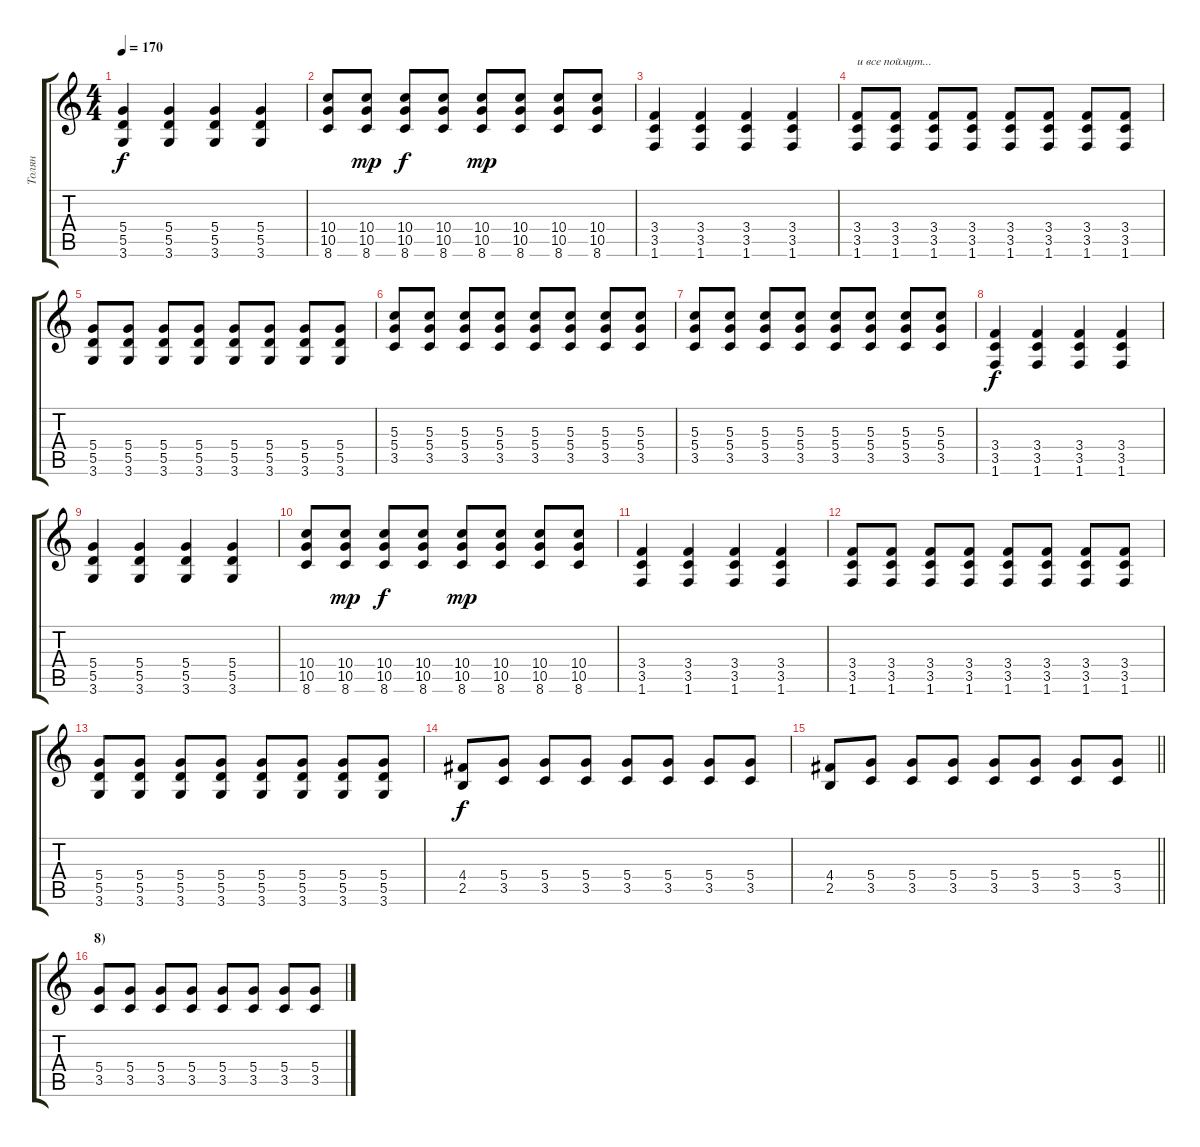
\track ("Толян" "Толян") {instrument overdrivenguitar}
\staff {score tabs}
\tuning (E4 B3 G3 D3 A2 E2) {hide}
\ts (4 4)
\tempo 170
\clef g2
\ks c
(5.4 5.5 3.6).4{dy f} (5.4 5.5 3.6).4 (5.4 5.5 3.6).4 (5.4 5.5 3.6).4 |
(10.4 10.5 8.6).8 (10.4 10.5 8.6).8{dy mp} (10.4 10.5 8.6).8{dy f} (10.4 10.5 8.6).8 (10.4 10.5 8.6).8{dy mp} (10.4 10.5 8.6).8 (10.4 10.5 8.6).8 (10.4 10.5 8.6).8 |
(3.4 3.5 1.6).4 (3.4 3.5 1.6).4 (3.4 3.5 1.6).4 (3.4 3.5 1.6).4 |
(3.4 3.5 1.6).8{txt "и все поймут..."} (3.4 3.5 1.6).8 (3.4 3.5 1.6).8 (3.4 3.5 1.6).8 (3.4 3.5 1.6).8 (3.4 3.5 1.6).8 (3.4 3.5 1.6).8 (3.4 3.5 1.6).8 |
(5.4 5.5 3.6).8 (5.4 5.5 3.6).8 (5.4 5.5 3.6).8 (5.4 5.5 3.6).8 (5.4 5.5 3.6).8 (5.4 5.5 3.6).8 (5.4 5.5 3.6).8 (5.4 5.5 3.6).8 |
(5.3 5.4 3.5).8 (5.3 5.4 3.5).8 (5.3 5.4 3.5).8 (5.3 5.4 3.5).8 (5.3 5.4 3.5).8 (5.3 5.4 3.5).8 (5.3 5.4 3.5).8 (5.3 5.4 3.5).8 |
(5.3 5.4 3.5).8 (5.3 5.4 3.5).8 (5.3 5.4 3.5).8 (5.3 5.4 3.5).8 (5.3 5.4 3.5).8 (5.3 5.4 3.5).8 (5.3 5.4 3.5).8 (5.3 5.4 3.5).8 |
(3.4 3.5 1.6).4{dy f} (3.4 3.5 1.6).4 (3.4 3.5 1.6).4 (3.4 3.5 1.6).4 |
(5.4 5.5 3.6).4 (5.4 5.5 3.6).4 (5.4 5.5 3.6).4 (5.4 5.5 3.6).4 |
(10.4 10.5 8.6).8 (10.4 10.5 8.6).8{dy mp} (10.4 10.5 8.6).8{dy f} (10.4 10.5 8.6).8 (10.4 10.5 8.6).8{dy mp} (10.4 10.5 8.6).8 (10.4 10.5 8.6).8 (10.4 10.5 8.6).8 |
(3.4 3.5 1.6).4 (3.4 3.5 1.6).4 (3.4 3.5 1.6).4 (3.4 3.5 1.6).4 |
(3.4 3.5 1.6).8 (3.4 3.5 1.6).8 (3.4 3.5 1.6).8 (3.4 3.5 1.6).8 (3.4 3.5 1.6).8 (3.4 3.5 1.6).8 (3.4 3.5 1.6).8 (3.4 3.5 1.6).8 |
(5.4 5.5 3.6).8 (5.4 5.5 3.6).8 (5.4 5.5 3.6).8 (5.4 5.5 3.6).8 (5.4 5.5 3.6).8 (5.4 5.5 3.6).8 (5.4 5.5 3.6).8 (5.4 5.5 3.6).8 |
(4.4 2.5).8{dy f} (5.4 3.5).8 (5.4 3.5).8 (5.4 3.5).8 (5.4 3.5).8 (5.4 3.5).8 (5.4 3.5).8 (5.4 3.5).8 |
\barLineRight lightlight
(4.4 2.5).8 (5.4 3.5).8 (5.4 3.5).8 (5.4 3.5).8 (5.4 3.5).8 (5.4 3.5).8 (5.4 3.5).8 (5.4 3.5).8 |
\section ("" "8)")
(5.4 3.5).8 (5.4 3.5).8 (5.4 3.5).8 (5.4 3.5).8 (5.4 3.5).8 (5.4 3.5).8 (5.4 3.5).8 (5.4 3.5).8
